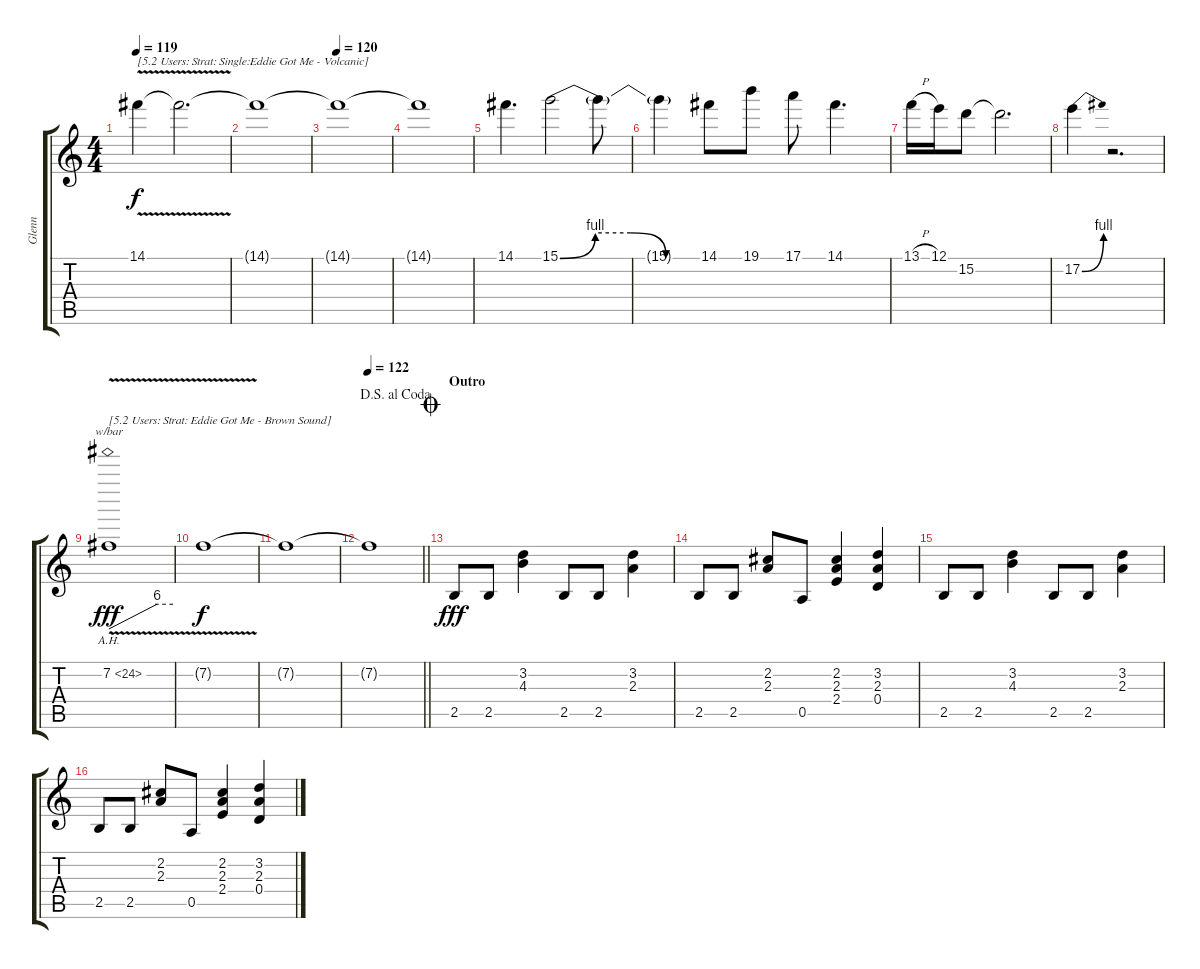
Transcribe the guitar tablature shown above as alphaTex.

\track ("Glenn" "Glenn") {instrument electricguitarclean}
\staff {score tabs}
\tuning (E4 B3 G3 D3 A2 E2) {hide}
\ts (4 4)
\tempo 119
\clef g2
\ks c
14.1{v}.4{txt "[5.2 Users: Strat: Single:Eddie Got Me - Volcanic]" dy f volume 16 instrument overdrivenguitar} 14.1{t}.2{d} |
14.1{t}.1 |
\tempo 120
14.1{t}.1 |
14.1{t}.1 |
14.1.4{d} 15.1{be (custom 0 0 15 4 30 4 45 0 60 0)}.2 15.1{t}.8 |
15.1{t}.4 14.1.8 19.1.8 17.1.8 14.1.4{d} |
13.1{h}.16 12.1.16 15.2.8 15.2{t}.2{d} |
17.2{be (bend 0 0 60 4)}.4 r.2{d} |
7.2{ah 17 v}.1{tbe (custom default 0 0 45 24 60 24) txt "[5.2 Users: Strat: Eddie Got Me - Brown Sound]" dy fff volume 13 instrument electricguitarjazz} |
7.2{t}.1{dy f} |
7.2{t}.1 |
\jump dalsegnoalcoda
\tempo 122
\barLineRight lightlight
7.2{t}.1 |
\section ("" "Outro")
\jump coda
2.5.8{dy fff} 2.5.8 (3.2 4.3).4 2.5.8 2.5.8 (3.2 2.3).4 |
2.5.8 2.5.8 (2.2 2.3).8 0.5.8 (2.2 2.3 2.4).4 (3.2 2.3 0.4).4 |
2.5.8 2.5.8 (3.2 4.3).4 2.5.8 2.5.8 (3.2 2.3).4 |
2.5.8 2.5.8 (2.2 2.3).8 0.5.8 (2.2 2.3 2.4).4 (3.2 2.3 0.4).4
